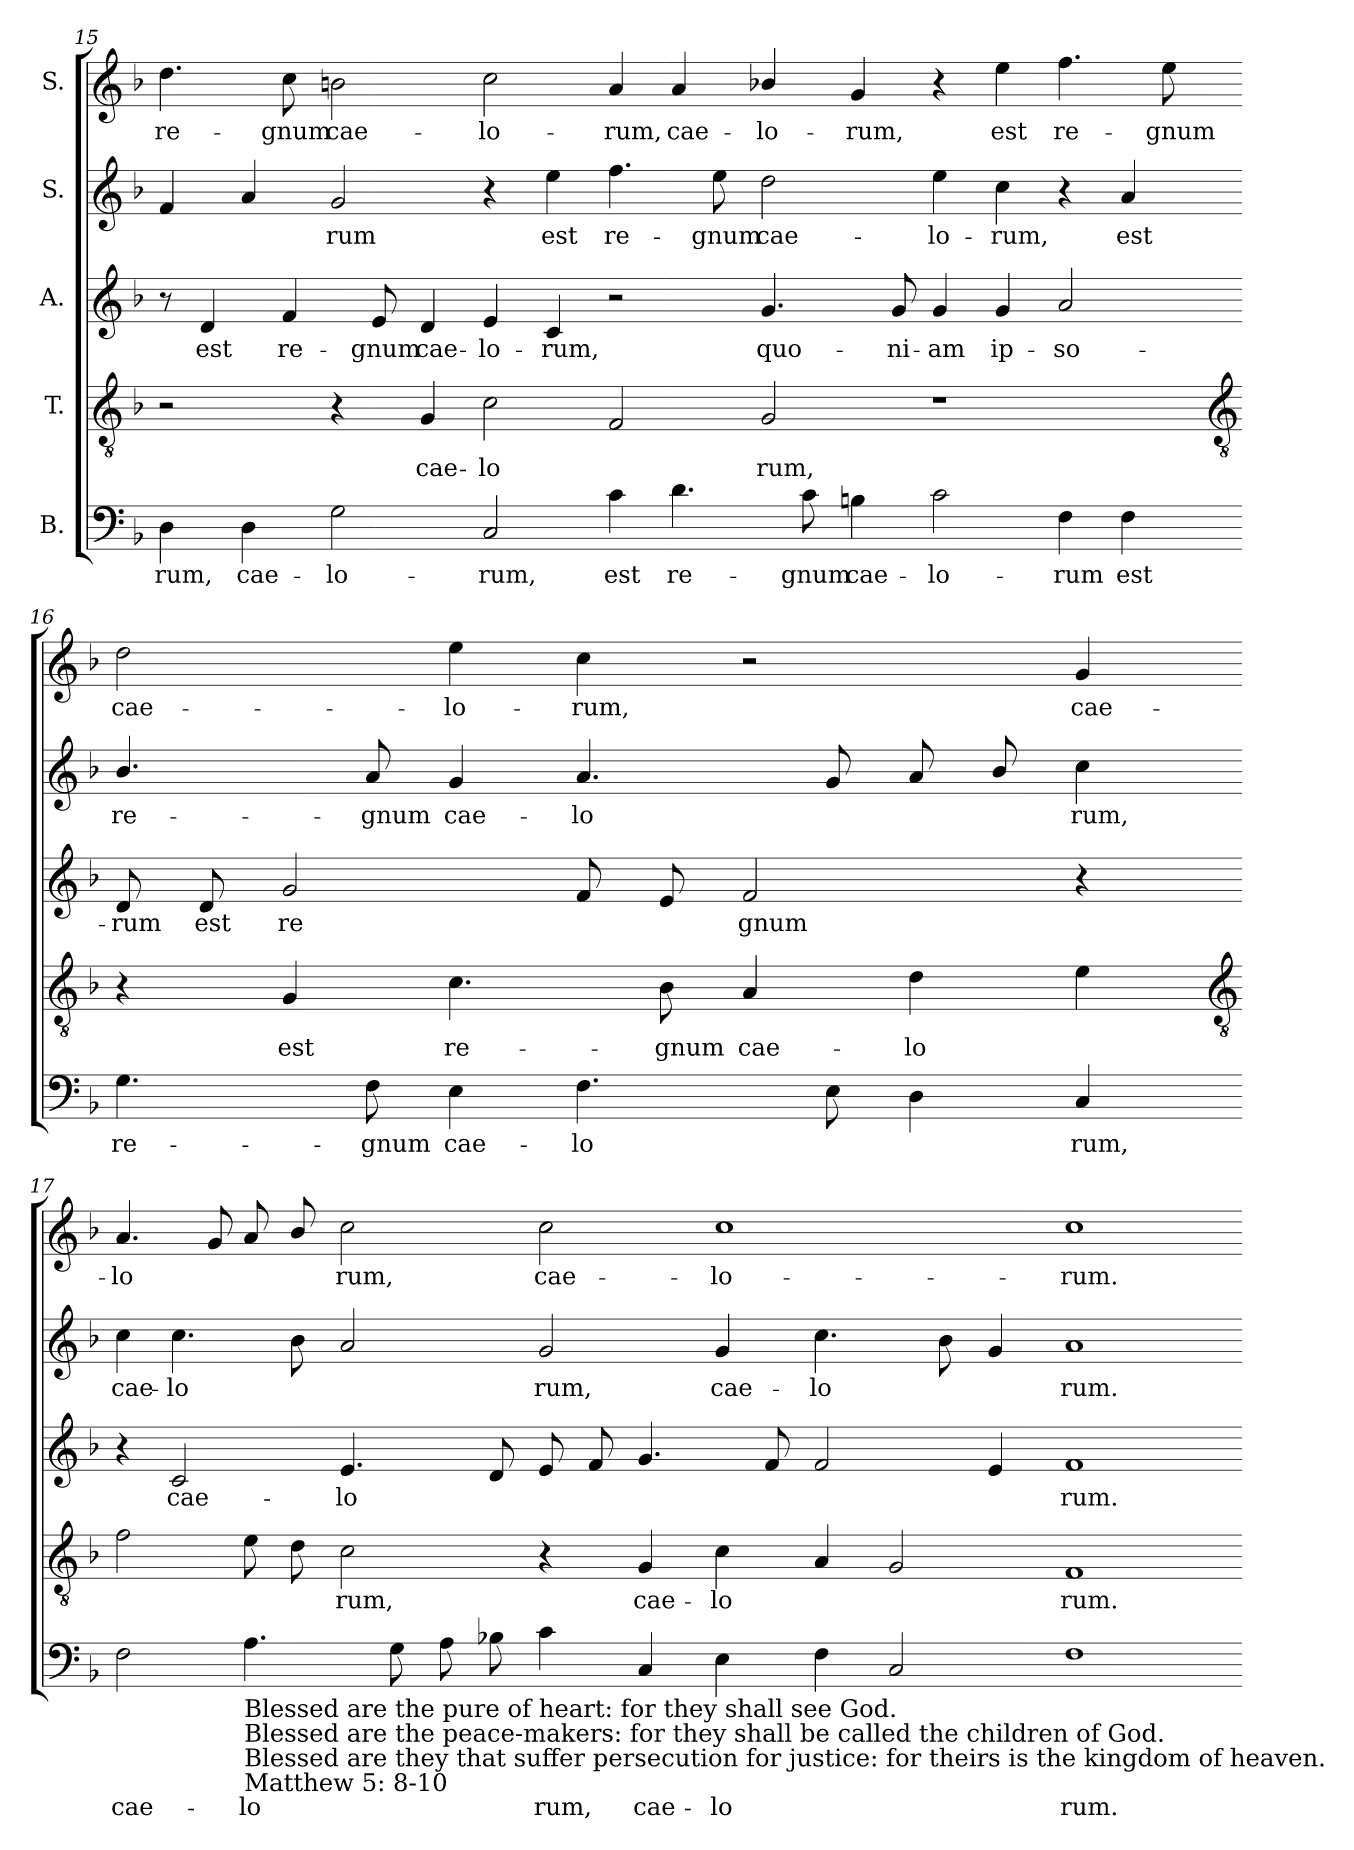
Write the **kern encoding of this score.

**kern	**text	**kern	**text	**kern	**text	**kern	**text	**kern	**text
*part5	*part5	*part4	*part4	*part3	*part3	*part2	*part2	*part1	*part1
*staff5	*staff5	*staff4	*staff4	*staff3	*staff3	*staff2	*staff2	*staff1	*staff1
*I"B.	*	*I"T.	*	*I"A.	*	*I"S.	*	*I"S.	*
!!LO:LB:g=z
*clefF4	*	*clefGv2	*	*clefG2	*	*clefG2	*	*clefG2	*
*k[b-]	*	*k[b-]	*	*k[b-]	*	*k[b-]	*	*k[b-]	*
*F:	*	*F:	*	*F:	*	*F:	*	*F:	*
=15	=15	=15	=15	=15	=15	=15	=15	=15	=15
!	!LO:LY:b	!	!	!	!	!	!	!	!LO:LY:b
4D	-rum,	2r	.	8r	.	4f	.	4.dd	re-
!	!	!	!	!	!LO:LY:b	!	!	!	!
.	.	.	.	4d	est	.	.	.	.
!	!LO:LY:b	!	!	!	!	!	!	!	!
4D	cae-	.	.	.	.	4a	.	.	.
!	!	!	!	!	!LO:LY:b	!	!	!	!LO:LY:b
.	.	.	.	4f	re-	.	.	8cc	-gnum
!	!LO:LY:b	!	!	!	!	!	!LO:LY:b	!	!LO:LY:b
2G	-lo-	4r	.	.	.	2g	rum	2bn	cae-
!	!	!	!	!	!LO:LY:b	!	!	!	!
.	.	.	.	8e	-gnum	.	.	.	.
!	!	!	!LO:LY:b	!	!LO:LY:b	!	!	!	!
.	.	4G	cae-	4d	cae-	.	.	.	.
!	!LO:LY:b	!	!LO:LY:b	!	!LO:LY:b	!	!	!	!LO:LY:b
2C	-rum,	2c	-lo	4e	-lo-	4r	.	2cc	-lo-
!	!	!	!	!	!LO:LY:b	!	!LO:LY:b	!	!
.	.	.	.	4c	-rum,	4ee	est	.	.
!	!LO:LY:b	!	!	!	!	!	!LO:LY:b	!	!LO:LY:b
4c	est	2F	.	2r	.	4.ff	re-	4a	-rum,
!	!LO:LY:b	!	!	!	!	!	!	!	!LO:LY:b
4.d	re-	.	.	.	.	.	.	4a	cae-
!	!	!	!	!	!	!	!LO:LY:b	!	!
.	.	.	.	.	.	8ee	-gnum	.	.
!	!	!	!LO:LY:b	!	!LO:LY:b	!	!LO:LY:b	!	!LO:LY:b
.	.	2G	rum,	4.g	quo-	2dd	cae-	4b-X/	-lo-
!	!LO:LY:b	!	!	!	!	!	!	!	!
8c	-gnum	.	.	.	.	.	.	.	.
!	!LO:LY:b	!	!	!	!	!	!	!	!LO:LY:b
4Bn	cae-	.	.	.	.	.	.	4g	-rum,
!	!	!	!	!	!LO:LY:b	!	!	!	!
.	.	.	.	8g	-ni-	.	.	.	.
!	!LO:LY:b	!	!	!	!LO:LY:b	!	!LO:LY:b	!	!
2c	-lo-	1r	.	4g	-am	4ee	-lo-	4r	.
!	!	!	!	!	!LO:LY:b	!	!LO:LY:b	!	!LO:LY:b
.	.	.	.	4g	ip-	4cc	-rum,	4ee	est
!	!LO:LY:b	!	!	!	!LO:LY:b	!	!	!	!LO:LY:b
4F	-rum	.	.	2a	-so-	4r	.	4.ff	re-
!	!LO:LY:b	!	!	!	!	!	!LO:LY:b	!	!
4F	est	.	.	.	.	4a	est	.	.
!	!	!	!	!	!	!	!	!	!LO:LY:b
.	.	.	.	.	.	.	.	8ee	-gnum
!!LO:LB:g=z
=16-	=16-	=16-	=16-	=16-	=16-	=16-	=16-	=16-	=16-
*	*	*clefGv2	*	*	*	*	*	*	*
!	!LO:LY:b	!	!	!	!LO:LY:b	!	!LO:LY:b	!	!LO:LY:b
4.G	re-	4r	.	8d	-rum	4.b-/	re-	2dd	cae-
!	!	!	!	!	!LO:LY:b	!	!	!	!
.	.	.	.	8d	est	.	.	.	.
!	!	!	!LO:LY:b	!	!LO:LY:b	!	!	!	!
.	.	4G	est	2g	re	.	.	.	.
!	!LO:LY:b	!	!	!	!	!	!LO:LY:b	!	!
8F	-gnum	.	.	.	.	8a	-gnum	.	.
!	!LO:LY:b	!	!LO:LY:b	!	!	!	!LO:LY:b	!	!LO:LY:b
4E	cae-	4.c	re-	.	.	4g	cae-	4ee	-lo-
!	!LO:LY:b	!	!	!	!	!	!LO:LY:b	!	!LO:LY:b
4.F	-lo	.	.	8f	.	4.a	-lo	4cc	-rum,
!	!	!	!LO:LY:b	!	!	!	!	!	!
.	.	8B-	-gnum	8e	.	.	.	.	.
!	!	!	!LO:LY:b	!	!LO:LY:b	!	!	!	!
.	.	4A	cae-	2f	gnum	.	.	2r	.
8E	.	.	.	.	.	8g	.	.	.
!	!	!	!LO:LY:b	!	!	!	!	!	!
4D	.	4d	-lo	.	.	8a/	.	.	.
.	.	.	.	.	.	8b-/	.	.	.
!	!LO:LY:b	!	!	!	!	!	!LO:LY:b	!	!LO:LY:b
4C	rum,	4e	.	4r	.	4cc	rum,	4g	cae-
!!LO:LB:g=z
=17-	=17-	=17-	=17-	=17-	=17-	=17-	=17-	=17-	=17-
*	*	*clefGv2	*	*	*	*	*	*	*
!	!LO:LY:b	!	!	!	!	!	!LO:LY:b	!	!LO:LY:b
2F	cae-	2f	.	4r	.	4cc	cae-	4.a	-lo
!	!	!	!	!	!LO:LY:b	!	!LO:LY:b	!	!
.	.	.	.	2c	cae-	4.cc	-lo	.	.
.	.	.	.	.	.	.	.	8g	.
!LO:TX:b:t=Blessed are the pure of heart&colon; for they shall see God.	!	!	!	!	!	!	!	!	!
!LO:TX:b:t=Blessed are the peace-makers&colon; for they shall be called the children of God.	!	!	!	!	!	!	!	!	!
!LO:TX:b:t=Blessed are they that suffer persecution for justice&colon; for theirs is the kingdom of heaven.	!	!	!	!	!	!	!	!	!
!LO:TX:b:t=Matthew 5&colon; 8-10	!	!	!	!	!	!	!	!	!
!	!LO:LY:b	!	!	!	!	!	!	!	!
4.A	-lo	8e	.	.	.	.	.	8a	.
.	.	8d	.	.	.	8b-	.	8b-/	.
!	!	!	!LO:LY:b	!	!LO:LY:b	!	!	!	!LO:LY:b
.	.	2c	rum,	4.e	-lo	2a	.	2cc	rum,
8G	.	.	.	.	.	.	.	.	.
8A	.	.	.	.	.	.	.	.	.
8B-	.	.	.	8d	.	.	.	.	.
!	!LO:LY:b	!	!	!	!	!	!LO:LY:b	!	!LO:LY:b
4c	rum,	4r	.	8e	.	2g	rum,	2cc	cae-
.	.	.	.	8f	.	.	.	.	.
!	!LO:LY:b	!	!LO:LY:b	!	!	!	!	!	!
4C	cae-	4G	cae-	4.g	.	.	.	.	.
!	!LO:LY:b	!	!LO:LY:b	!	!	!	!LO:LY:b	!	!LO:LY:b
4E	-lo	4c	-lo	.	.	4g	cae-	1cc	-lo-
.	.	.	.	8f	.	.	.	.	.
!	!	!	!	!	!	!	!LO:LY:b	!	!
4F	.	4A	.	2f	.	4.cc	-lo	.	.
2C	.	2G	.	.	.	.	.	.	.
.	.	.	.	.	.	8b-	.	.	.
.	.	.	.	4e	.	4g	.	.	.
!	!LO:LY:b	!	!LO:LY:b	!	!LO:LY:b	!	!LO:LY:b	!	!LO:LY:b
1F	rum.	1F	rum.	1f	rum.	1a	rum.	1cc	-rum.
=-	=-	=-	=-	=-	=-	=-	=-	=-	=-
*-	*-	*-	*-	*-	*-	*-	*-	*-	*-
